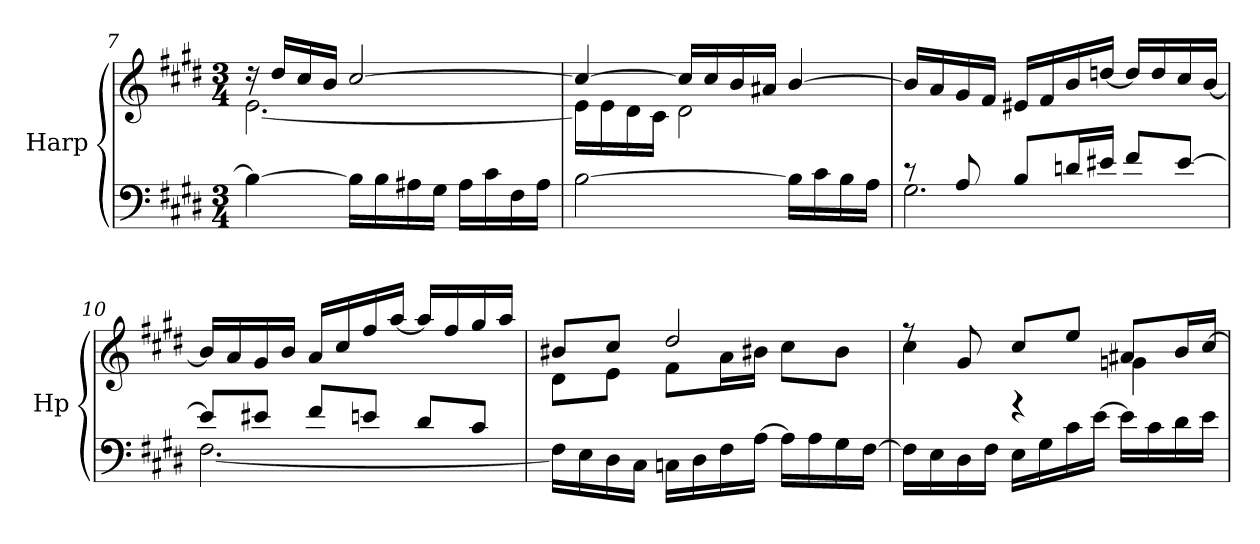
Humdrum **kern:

**kern	**kern
*part1	*part1
*staff2	*staff1
*I"Harp	*
*I'Hp	*
!!LO:LB:g=z
*clefF4	*clefG2
*k[f#c#g#d#]	*k[f#c#g#d#]
*M3/4	*M3/4
=7	=7
*	*^
4B\_	16rdd	[2.e\
.	16dd#/LL	.
.	16cc#/	.
.	16b/JJ	.
16B\LL]	[2cc#/	.
16B\	.	.
16A#X\	.	.
16G#\JJ	.	.
16A#\LL	.	.
16c#\	.	.
16F#\	.	.
16A#\JJ	.	.
=8	=8	=8
[2B\	4cc#/_	16e\LL]
.	.	16e\
.	.	16d#\
.	.	16c#\JJ
.	16cc#/LL]	2d#\
.	16cc#/	.
.	16b/	.
.	16a#X/JJ	.
16B\LL]	[4b/	.
16c#\	.	.
16B\	.	.
16A\JJ	.	.
=9	=9	=9
*^	*	*
8ryy	2.G#\	16b/LL]	8rGG
.	.	16a/	.
8A/	.	16g#/	2ryy
.	.	16f#/JJ	.
8B/L	.	16e#X/LL	.
.	.	16f#/	.
16dn/L	.	16b/	.
16e#X/JJ	.	[16ddn/JJ	.
8f#/L	.	16dd/LL]	.
.	.	16dd/	.
[8e#/J	.	16cc#/	8ryy
.	.	[16b/JJ	.
*	*	*v	*v
!!LO:LB:g=z
=10	=10	=10
8e#/L]	[2.F#\	16b/LL]
.	.	16a/
8e#X/J	.	16g#/
.	.	16b/JJ
8f#/L	.	16a/LL
.	.	16cc#/
8en/J	.	16ff#/
.	.	[16aa/JJ
8d#/L	.	16aa/LL]
.	.	16ff#/
8c#/J	.	16gg#/
.	.	16aa/JJ
*v	*v	*
=11	=11
*	*^
16F#\LL]	8b#X/L	8d#\L
16E\	.	.
16D#\	8cc#/J	8e\J
16C#\JJ	.	.
16Cn\LL	2dd#/	8f#\L
16D#\	.	.
16F#\	.	16a\L
[16A\JJ	.	16b#X\JJ
16A\LL]	.	8cc#\L
16A\	.	.
16G#\	.	8b#\J
[16F#\JJ	.	.
=12	=12	=12
16F#\LL]	8rff	4cc#\
16E\	.	.
16D#\	8g#/	.
16F#\JJ	.	.
16E\LL	8cc#/L	4rF
16G#\	.	.
16c#\	8ee/J	.
[16e\JJ	.	.
16e\LL]	8a#X/L	4gn\
16c#\	.	.
16d#\	16b/L	.
16e\JJ	[16cc#/JJ	.
*	*v	*v
=	=
*-	*-
